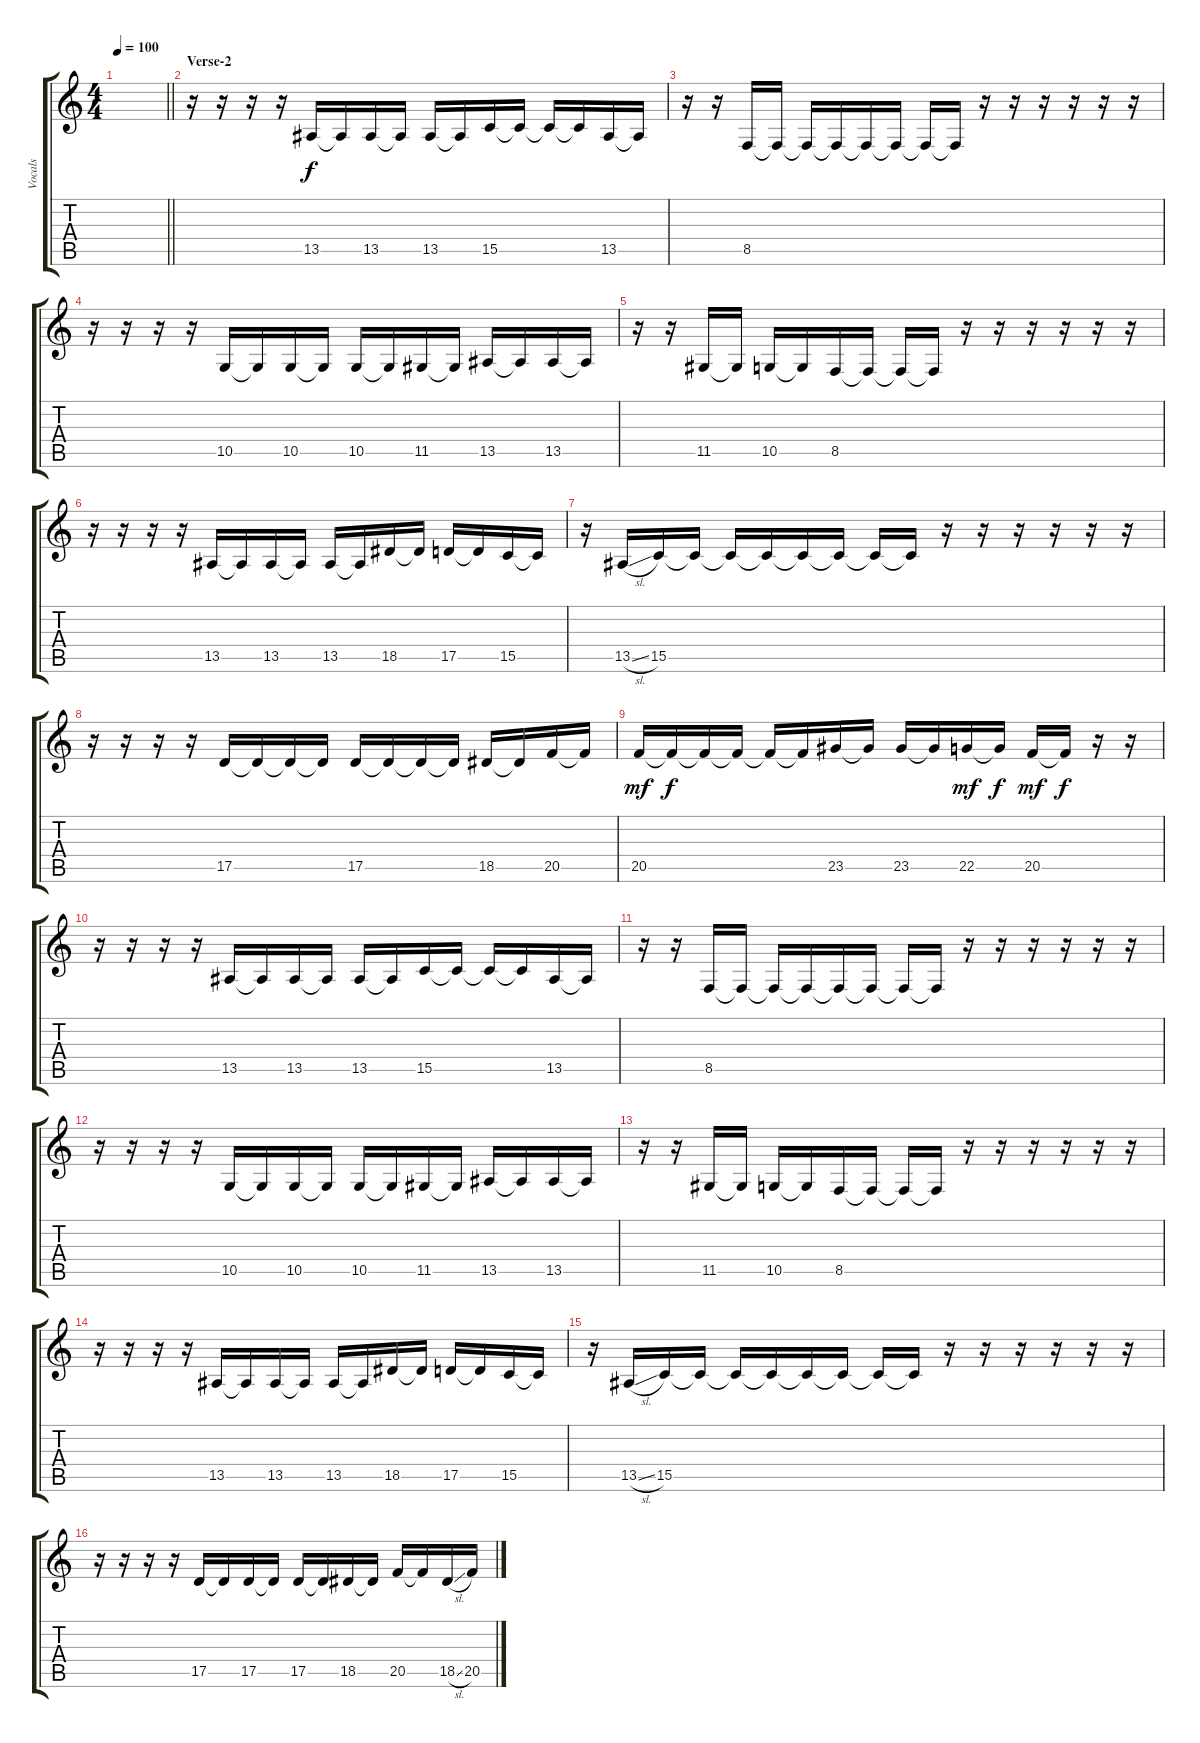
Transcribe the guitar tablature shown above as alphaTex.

\track ("Vocals" "Vocals") {instrument trumpet}
\staff {score tabs}
\tuning (E4 B3 G3 D3 A2 E2) {hide}
\ts (4 4)
\tempo 100
\clef g2
\barLineRight lightlight
\ks c
|
\section ("" "Verse-2")
r.16 r.16 r.16 r.16 13.5.16 13.5{t}.16 13.5.16 13.5{t}.16 13.5.16 13.5{t}.16 15.5.16 15.5{t}.16 15.5{t}.16 15.5{t}.16 13.5.16 13.5{t}.16 |
r.16 r.16 8.5.16 8.5{t}.16 8.5{t}.16 8.5{t}.16 8.5{t}.16 8.5{t}.16 8.5{t}.16 8.5{t}.16 r.16 r.16 r.16 r.16 r.16 r.16 |
r.16 r.16 r.16 r.16 10.5.16 10.5{t}.16 10.5.16 10.5{t}.16 10.5.16 10.5{t}.16 11.5.16 11.5{t}.16 13.5.16 13.5{t}.16 13.5.16 13.5{t}.16 |
r.16 r.16 11.5.16 11.5{t}.16 10.5.16 10.5{t}.16 8.5.16 8.5{t}.16 8.5{t}.16 8.5{t}.16 r.16 r.16 r.16 r.16 r.16 r.16 |
r.16 r.16 r.16 r.16 13.5.16 13.5{t}.16 13.5.16 13.5{t}.16 13.5.16 13.5{t}.16 18.5.16 18.5{t}.16 17.5.16 17.5{t}.16 15.5.16 15.5{t}.16 |
r.16 13.5{sl}.16 15.5.16 15.5{t}.16 15.5{t}.16 15.5{t}.16 15.5{t}.16 15.5{t}.16 15.5{t}.16 15.5{t}.16 r.16 r.16 r.16 r.16 r.16 r.16 |
r.16 r.16 r.16 r.16 17.5.16 17.5{t}.16 17.5{t}.16 17.5{t}.16 17.5.16 17.5{t}.16 17.5{t}.16 17.5{t}.16 18.5.16 18.5{t}.16 20.5.16 20.5{t}.16 |
20.5.16{dy mf} 20.5{t}.16{dy f} 20.5{t}.16 20.5{t}.16 20.5{t}.16 20.5{t}.16 23.5.16 23.5{t}.16 23.5.16 23.5{t}.16 22.5.16{dy mf} 22.5{t}.16{dy f} 20.5.16{dy mf} 20.5{t}.16{dy f} r.16 r.16 |
r.16 r.16 r.16 r.16 13.5.16 13.5{t}.16 13.5.16 13.5{t}.16 13.5.16 13.5{t}.16 15.5.16 15.5{t}.16 15.5{t}.16 15.5{t}.16 13.5.16 13.5{t}.16 |
r.16 r.16 8.5.16 8.5{t}.16 8.5{t}.16 8.5{t}.16 8.5{t}.16 8.5{t}.16 8.5{t}.16 8.5{t}.16 r.16 r.16 r.16 r.16 r.16 r.16 |
r.16 r.16 r.16 r.16 10.5.16 10.5{t}.16 10.5.16 10.5{t}.16 10.5.16 10.5{t}.16 11.5.16 11.5{t}.16 13.5.16 13.5{t}.16 13.5.16 13.5{t}.16 |
r.16 r.16 11.5.16 11.5{t}.16 10.5.16 10.5{t}.16 8.5.16 8.5{t}.16 8.5{t}.16 8.5{t}.16 r.16 r.16 r.16 r.16 r.16 r.16 |
r.16 r.16 r.16 r.16 13.5.16 13.5{t}.16 13.5.16 13.5{t}.16 13.5.16 13.5{t}.16 18.5.16 18.5{t}.16 17.5.16 17.5{t}.16 15.5.16 15.5{t}.16 |
r.16 13.5{sl}.16 15.5.16 15.5{t}.16 15.5{t}.16 15.5{t}.16 15.5{t}.16 15.5{t}.16 15.5{t}.16 15.5{t}.16 r.16 r.16 r.16 r.16 r.16 r.16 |
r.16 r.16 r.16 r.16 17.5.16 17.5{t}.16 17.5.16 17.5{t}.16 17.5.16 17.5{t}.16 18.5.16 18.5{t}.16 20.5.16 20.5{t}.16 18.5{sl}.16 20.5.16
